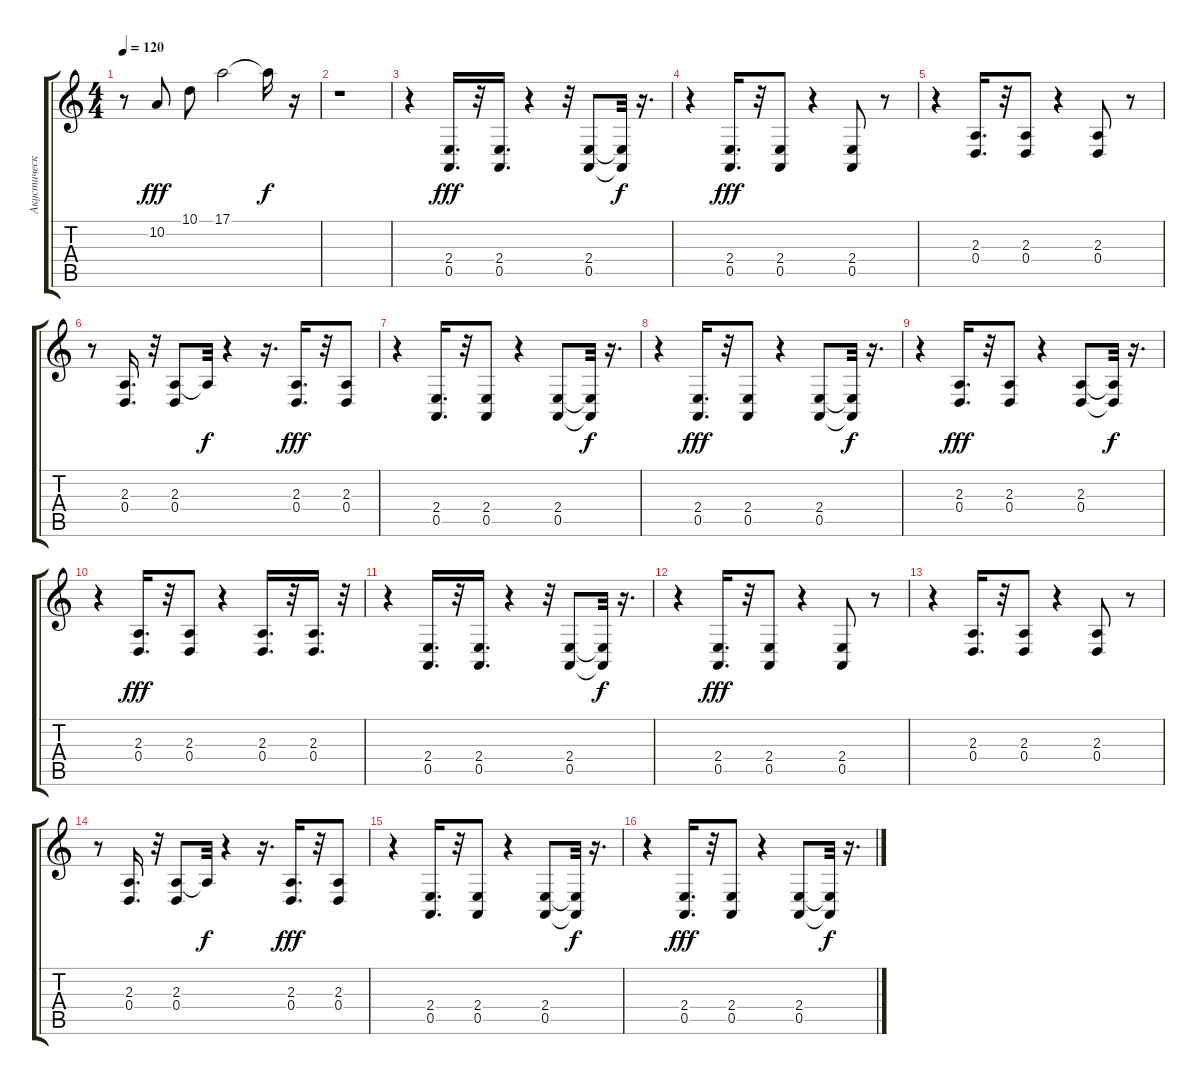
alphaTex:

\track ("Акустический Гранд Роял" "Акустическ") {instrument acousticgrandpiano}
\staff {score tabs}
\tuning (E4 B3 G3 D3 A2 E2) {hide}
\ts (4 4)
\tempo 120
\clef g2
\ks c
r.8{dy f} 10.2.8{dy fff} 10.1.8 17.1.2 17.1{t}.16{dy f} r.16 |
r.1 |
r.4 (2.4 0.5).16{d dy fff} r.32 (2.4 0.5).16{d} r.4 r.32 (2.4 0.5).8 (2.4{t} 0.5{t}).32{dy f} r.16{d} |
r.4 (2.4 0.5).16{d dy fff} r.32 (2.4 0.5).8 r.4 (2.4 0.5).8 r.8 |
r.4 (2.3 0.4).16{d} r.32 (2.3 0.4).8 r.4 (2.3 0.4).8 r.8 |
r.8 (2.3 0.4).16{d} r.32 (2.3 0.4).8 2.3{t}.32{dy f} r.4 r.16{d} (2.3 0.4).16{d dy fff} r.32 (2.3 0.4).8 |
r.4 (2.4 0.5).16{d} r.32 (2.4 0.5).8 r.4 (2.4 0.5).8 (2.4{t} 0.5{t}).32{dy f} r.16{d} |
r.4 (2.4 0.5).16{d dy fff} r.32 (2.4 0.5).8 r.4 (2.4 0.5).8 (2.4{t} 0.5{t}).32{dy f} r.16{d} |
r.4 (2.3 0.4).16{d dy fff} r.32 (2.3 0.4).8 r.4 (2.3 0.4).8 (2.3{t} 0.4{t}).32{dy f} r.16{d} |
r.4 (2.3 0.4).16{d dy fff} r.32 (2.3 0.4).8 r.4 (2.3 0.4).16{d} r.32 (2.3 0.4).16{d} r.32 |
r.4 (2.4 0.5).16{d} r.32 (2.4 0.5).16{d} r.4 r.32 (2.4 0.5).8 (2.4{t} 0.5{t}).32{dy f} r.16{d} |
r.4 (2.4 0.5).16{d dy fff} r.32 (2.4 0.5).8 r.4 (2.4 0.5).8 r.8 |
r.4 (2.3 0.4).16{d} r.32 (2.3 0.4).8 r.4 (2.3 0.4).8 r.8 |
r.8 (2.3 0.4).16{d} r.32 (2.3 0.4).8 2.3{t}.32{dy f} r.4 r.16{d} (2.3 0.4).16{d dy fff} r.32 (2.3 0.4).8 |
r.4 (2.4 0.5).16{d} r.32 (2.4 0.5).8 r.4 (2.4 0.5).8 (2.4{t} 0.5{t}).32{dy f} r.16{d} |
r.4 (2.4 0.5).16{d dy fff} r.32 (2.4 0.5).8 r.4 (2.4 0.5).8 (2.4{t} 0.5{t}).32{dy f} r.16{d}
